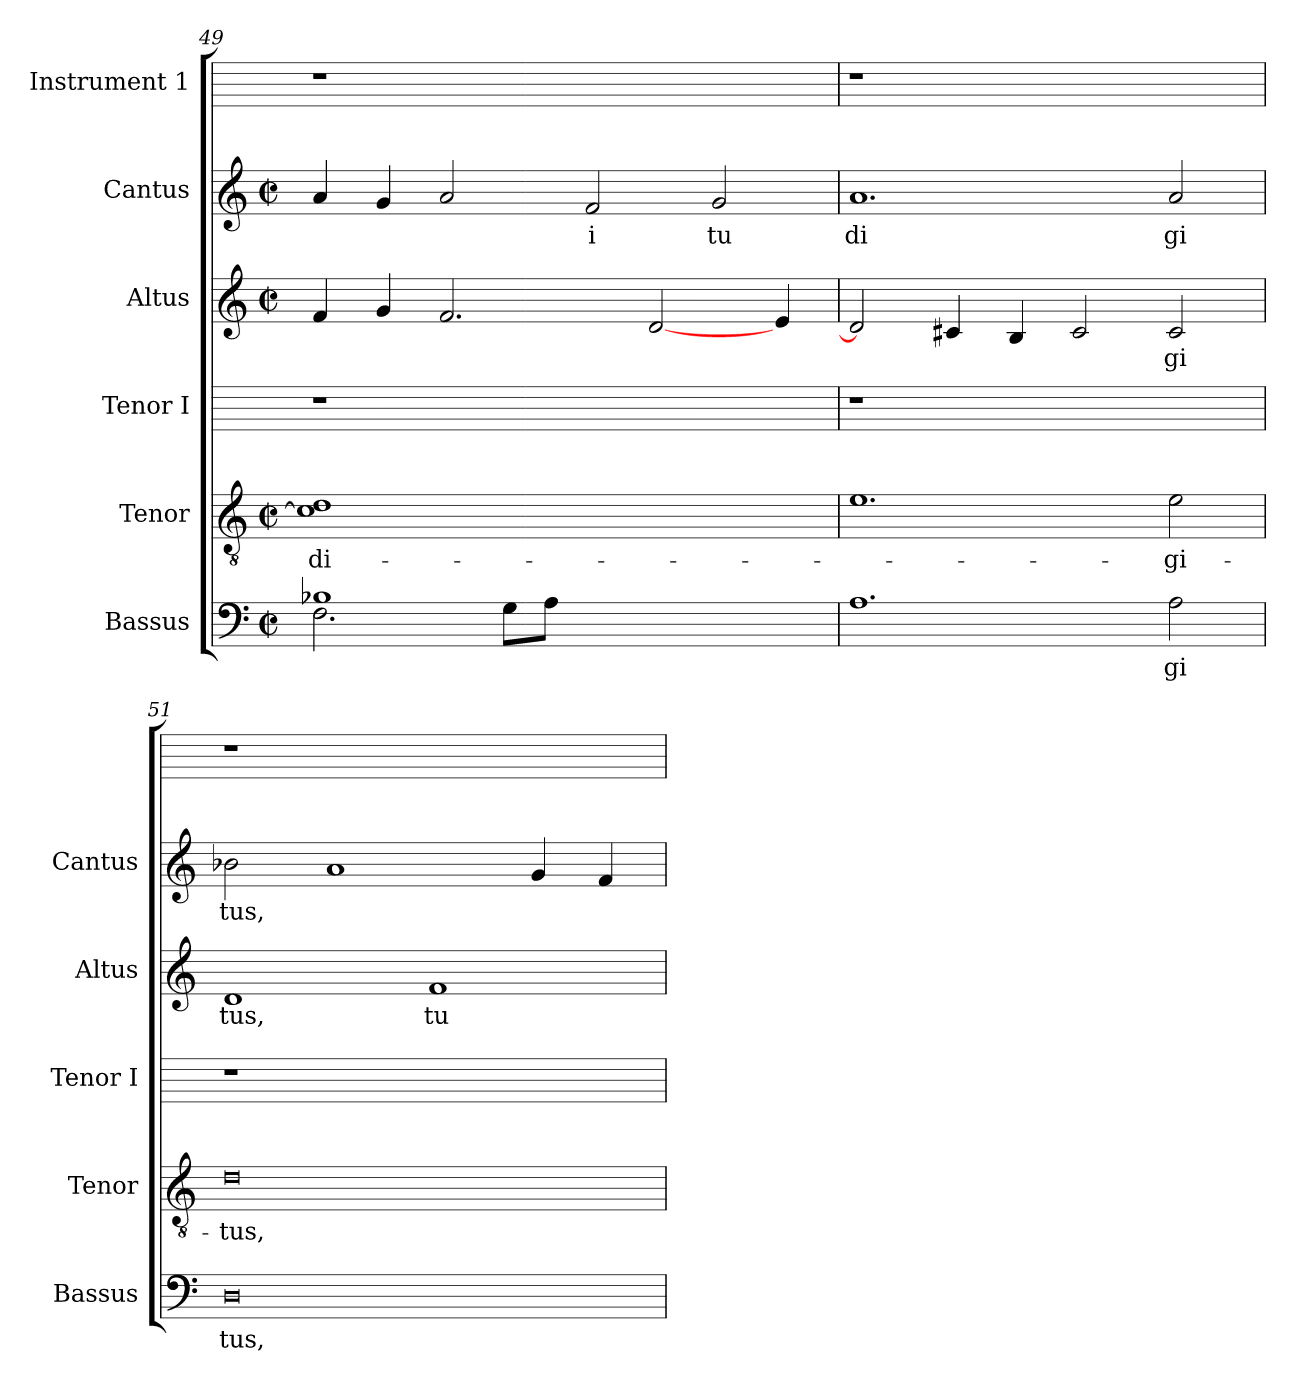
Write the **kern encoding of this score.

**kern	**text	**kern	**text	**kern	**kern	**text	**kern	**text	**kern
*part6	*part6	*part5	*part5	*part4	*part3	*part3	*part2	*part2	*part1
*staff6	*staff6	*staff5	*staff5	*staff4	*staff3	*staff3	*staff2	*staff2	*staff1
*I"Bassus	*	*I"Tenor	*	*I"Tenor I	*I"Altus	*	*I"Cantus	*	*I"Instrument 1
*I'Bassus	*	*I'Tenor	*	*I'Tenor I	*I'Altus	*	*I'Cantus	*	*
*clefF4	*	*clefGv2	*	*	*clefG2	*	*clefG2	*	*
*M2/2	*	*M2/2	*	*	*M2/2	*	*M2/2	*	*
*met(c|)	*	*met(c|)	*	*	*met(c|)	*	*met(c|)	*	*
=49	=49	=49	=49	=49	=49	=49	=49	=49	=49
*^	*	*	*	*	*	*	*	*	*
!	!	!	!	!LO:LY:b:cj	!	!	!	!	!	!
1B-	2.F\	.	1c] 1d	di-	1r	4f/	.	4a/	.	1r
.	.	.	.	.	.	4g/	.	4g/	.	.
.	.	.	.	.	.	2.f/	.	2a/	.	.
.	8G\L	.	.	.	.	.	.	.	.	.
.	8A\J	.	.	.	.	.	.	.	.	.
!	!	!	!	!	!	!	!	!	!LO:LY:b:cj	!
1ryy	1ryy	.	1ryy	.	1ryy	.	.	2f/	i	1ryy
.	.	.	.	.	.	[<2d/	.	.	.	.
!	!	!	!	!	!	!	!	!	!LO:LY:b:cj	!
.	.	.	.	.	.	.	.	2g/	tu	.
.	.	.	.	.	.	4e/	.	.	.	.
*v	*v	*	*	*	*	*	*	*	*	*
=50	=50	=50	=50	=50	=50	=50	=50	=50	=50
!	!	!	!	!	!	!	!	!LO:LY:b:cj	!
1.A	.	1.e	.	1r	2d/]	.	1.a	di	1r
.	.	.	.	.	4c#X/	.	.	.	.
.	.	.	.	.	4B/	.	.	.	.
.	.	.	.	1ryy	2c#/	.	.	.	1ryy
!	!LO:LY:b:cj	!	!LO:LY:b:cj	!	!	!LO:LY:b:cj	!	!LO:LY:b:cj	!
2A\	gi	2e\	-gi-	.	2c#/	-gi	2a/	gi	.
=51	=51	=51	=51	=51	=51	=51	=51	=51	=51
!	!LO:LY:b:cj	!	!LO:LY:b:cj	!	!	!LO:LY:b:cj	!	!LO:LY:b	!
0D	tus,	0d	-tus,	1r	1d	tus,	2b-\	tus,	1r
.	.	.	.	.	.	.	1a	.	.
!	!	!	!	!	!	!LO:LY:b:cj	!	!	!
.	.	.	.	1ryy	1f	tu	.	.	1ryy
.	.	.	.	.	.	.	4g/	.	.
.	.	.	.	.	.	.	4f/	.	.
=	=	=	=	=	=	=	=	=	=
*-	*-	*-	*-	*-	*-	*-	*-	*-	*-
